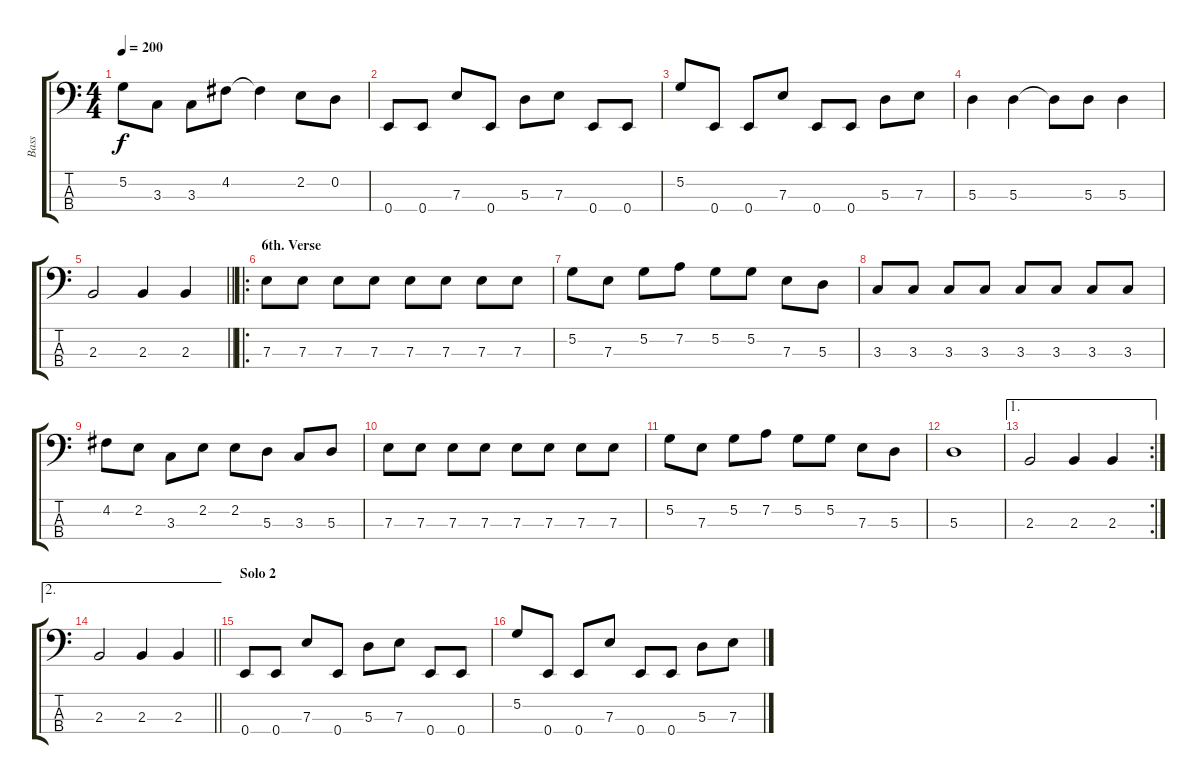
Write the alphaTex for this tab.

\track ("Bass" "Bass") {instrument electricbasspick}
\staff {score tabs}
\tuning (G2 D2 A1 E1) {hide}
\ts (4 4)
\tempo 200
\clef f4
\ks c
5.2.8{dy f} 3.3.8 3.3.8 4.2.8 4.2{t}.4 2.2.8 0.2.8 |
0.4.8 0.4.8 7.3.8 0.4.8 5.3.8 7.3.8 0.4.8 0.4.8 |
5.2.8 0.4.8 0.4.8 7.3.8 0.4.8 0.4.8 5.3.8 7.3.8 |
5.3.4 5.3.4 5.3{t}.8 5.3.8 5.3.4 |
\barLineRight lightlight
2.3.2 2.3.4 2.3.4 |
\ro
\section ("" "6th. Verse")
7.3.8 7.3.8 7.3.8 7.3.8 7.3.8 7.3.8 7.3.8 7.3.8 |
5.2.8 7.3.8 5.2.8 7.2.8 5.2.8 5.2.8 7.3.8 5.3.8 |
3.3.8 3.3.8 3.3.8 3.3.8 3.3.8 3.3.8 3.3.8 3.3.8 |
4.2.8 2.2.8 3.3.8 2.2.8 2.2.8 5.3.8 3.3.8 5.3.8 |
7.3.8 7.3.8 7.3.8 7.3.8 7.3.8 7.3.8 7.3.8 7.3.8 |
5.2.8 7.3.8 5.2.8 7.2.8 5.2.8 5.2.8 7.3.8 5.3.8 |
5.3.1 |
\ae 1
\rc 2
2.3.2 2.3.4 2.3.4 |
\ae 2
\barLineRight lightlight
2.3.2 2.3.4 2.3.4 |
\section ("" "Solo 2")
0.4.8 0.4.8 7.3.8 0.4.8 5.3.8 7.3.8 0.4.8 0.4.8 |
5.2.8 0.4.8 0.4.8 7.3.8 0.4.8 0.4.8 5.3.8 7.3.8
